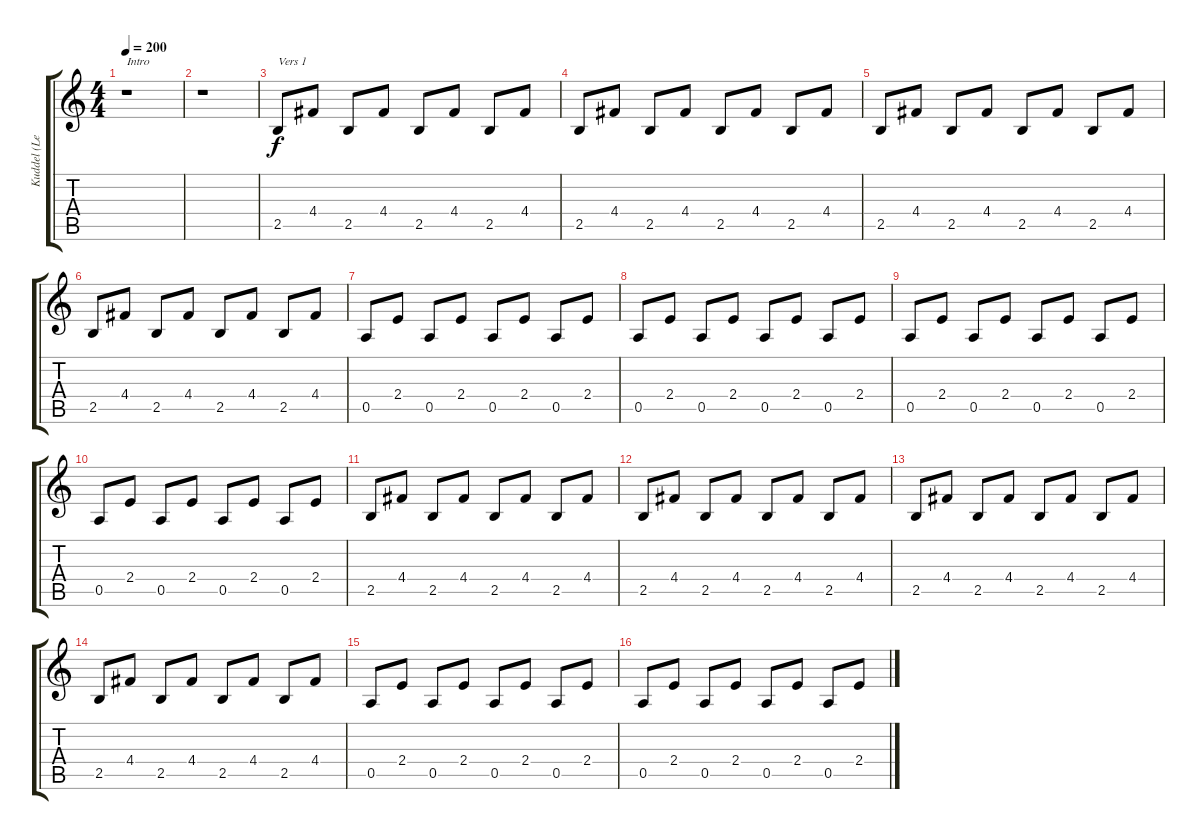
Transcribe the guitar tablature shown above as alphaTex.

\track ("Kuddel (Lead Guitar)" "Kuddel (Le") {instrument distortionguitar}
\staff {score tabs}
\tuning (E4 B3 G3 D3 A2 E2) {hide}
\ts (4 4)
\tempo 200
\clef g2
\ks c
r.1{txt "Intro" dy f instrument distortionguitar} |
r.1 |
2.5.8{txt "Vers 1" volume 11 instrument electricguitarclean} 4.4.8 2.5.8 4.4.8 2.5.8 4.4.8 2.5.8 4.4.8 |
2.5.8 4.4.8 2.5.8 4.4.8 2.5.8 4.4.8 2.5.8 4.4.8 |
2.5.8 4.4.8 2.5.8 4.4.8 2.5.8 4.4.8 2.5.8 4.4.8 |
2.5.8 4.4.8 2.5.8 4.4.8 2.5.8 4.4.8 2.5.8 4.4.8 |
0.5.8 2.4.8 0.5.8 2.4.8 0.5.8 2.4.8 0.5.8 2.4.8 |
0.5.8 2.4.8 0.5.8 2.4.8 0.5.8 2.4.8 0.5.8 2.4.8 |
0.5.8 2.4.8 0.5.8 2.4.8 0.5.8 2.4.8 0.5.8 2.4.8 |
0.5.8 2.4.8 0.5.8 2.4.8 0.5.8 2.4.8 0.5.8 2.4.8 |
2.5.8 4.4.8 2.5.8 4.4.8 2.5.8 4.4.8 2.5.8 4.4.8 |
2.5.8 4.4.8 2.5.8 4.4.8 2.5.8 4.4.8 2.5.8 4.4.8 |
2.5.8 4.4.8 2.5.8 4.4.8 2.5.8 4.4.8 2.5.8 4.4.8 |
2.5.8 4.4.8 2.5.8 4.4.8 2.5.8 4.4.8 2.5.8 4.4.8 |
0.5.8 2.4.8 0.5.8 2.4.8 0.5.8 2.4.8 0.5.8 2.4.8 |
0.5.8 2.4.8 0.5.8 2.4.8 0.5.8 2.4.8 0.5.8 2.4.8
